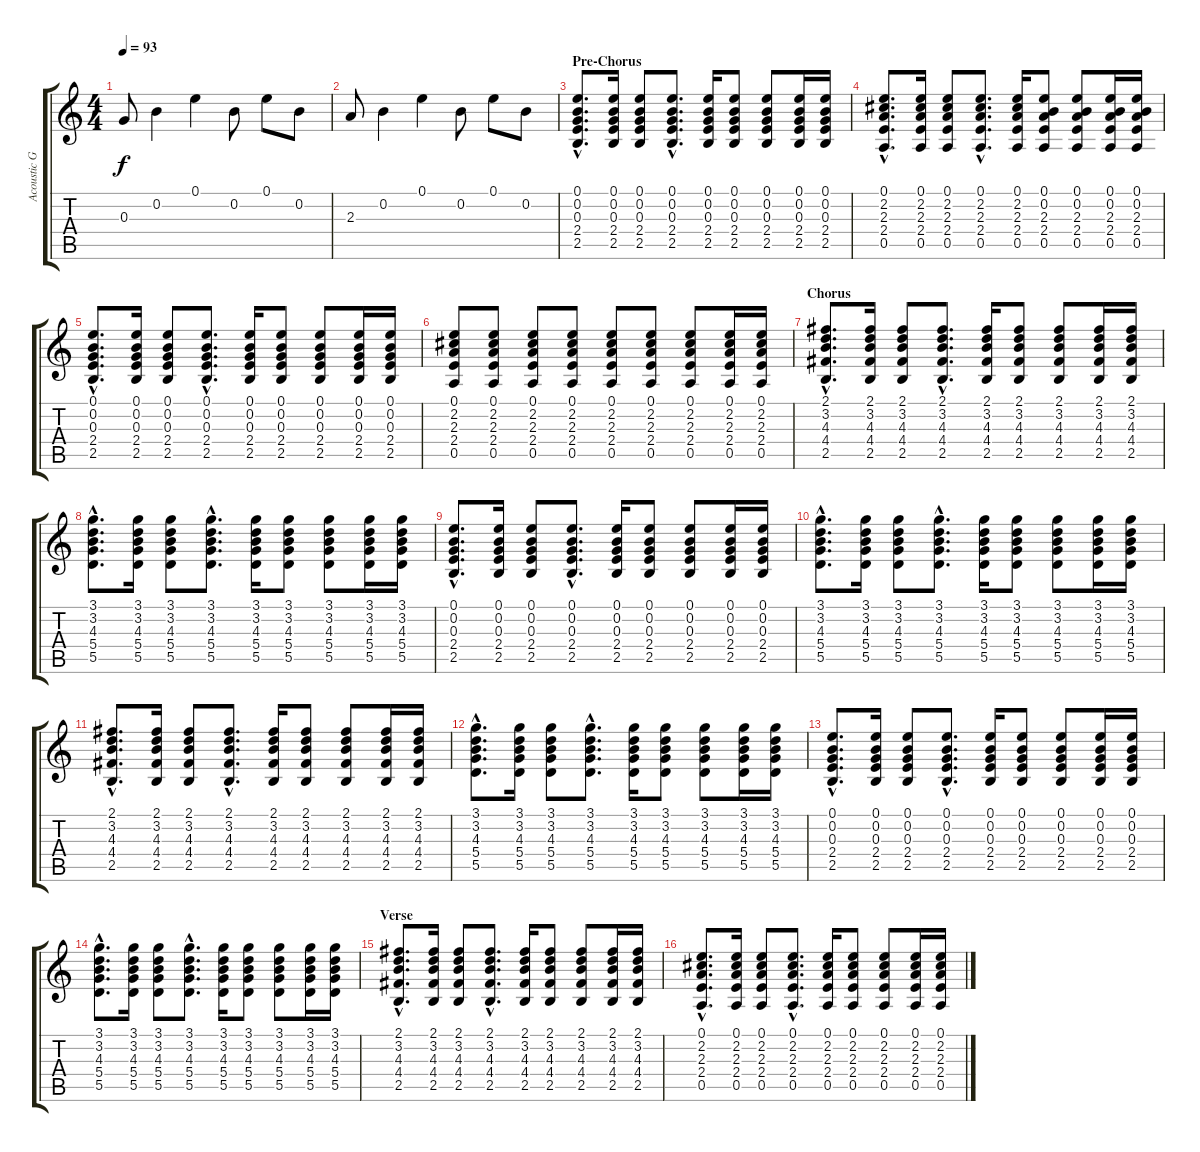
\track ("Acoustic Guitar (Fran)" "Acoustic G") {instrument acousticguitarsteel}
\staff {score tabs}
\tuning (E4 B3 G3 D3 A2 E2) {hide}
\ts (4 4)
\tempo 93
\clef g2
\ks c
0.3.8{dy f} 0.2.4 0.1.4 0.2.8 0.1.8 0.2.8 |
2.3.8 0.2.4 0.1.4 0.2.8 0.1.8 0.2.8 |
\section ("" "Pre-Chorus")
(0.1{hac} 0.2{hac} 0.3{hac} 2.4{hac} 2.5{hac}).8{d} (0.1 0.2 0.3 2.4 2.5).16 (0.1 0.2 0.3 2.4 2.5).8 (0.1{hac} 0.2{hac} 0.3{hac} 2.4{hac} 2.5{hac}).8{d} (0.1 0.2 0.3 2.4 2.5).16 (0.1 0.2 0.3 2.4 2.5).8 (0.1 0.2 0.3 2.4 2.5).8 (0.1 0.2 0.3 2.4 2.5).16 (0.1 0.2 0.3 2.4 2.5).16 |
(0.1{hac} 2.2{hac} 2.3{hac} 2.4{hac} 0.5{hac}).8{d} (0.1 2.2 2.3 2.4 0.5).16 (0.1 2.2 2.3 2.4 0.5).8 (0.1{hac} 2.2{hac} 2.3{hac} 2.4{hac} 0.5{hac}).8{d} (0.1 2.2 2.3 2.4 0.5).16 (0.1 0.2 2.3 2.4 0.5).8 (0.1 0.2 2.3 2.4 0.5).8 (0.1 0.2 2.3 2.4 0.5).16 (0.1 0.2 2.3 2.4 0.5).16 |
(0.1{hac} 0.2{hac} 0.3{hac} 2.4{hac} 2.5{hac}).8{d} (0.1 0.2 0.3 2.4 2.5).16 (0.1 0.2 0.3 2.4 2.5).8 (0.1{hac} 0.2{hac} 0.3{hac} 2.4{hac} 2.5{hac}).8{d} (0.1 0.2 0.3 2.4 2.5).16 (0.1 0.2 0.3 2.4 2.5).8 (0.1 0.2 0.3 2.4 2.5).8 (0.1 0.2 0.3 2.4 2.5).16 (0.1 0.2 0.3 2.4 2.5).16 |
(0.1 2.2 2.3 2.4 0.5).8 (0.1 2.2 2.3 2.4 0.5).8 (0.1 2.2 2.3 2.4 0.5).8 (0.1 2.2 2.3 2.4 0.5).8 (0.1 2.2 2.3 2.4 0.5).8 (0.1 2.2 2.3 2.4 0.5).8 (0.1 2.2 2.3 2.4 0.5).8 (0.1 2.2 2.3 2.4 0.5).16 (0.1 2.2 2.3 2.4 0.5).16 |
\section ("" "Chorus")
(2.1{hac} 3.2{hac} 4.3{hac} 4.4{hac} 2.5{hac}).8{d} (2.1 3.2 4.3 4.4 2.5).16 (2.1 3.2 4.3 4.4 2.5).8 (2.1{hac} 3.2{hac} 4.3{hac} 4.4{hac} 2.5{hac}).8{d} (2.1 3.2 4.3 4.4 2.5).16 (2.1 3.2 4.3 4.4 2.5).8 (2.1 3.2 4.3 4.4 2.5).8 (2.1 3.2 4.3 4.4 2.5).16 (2.1 3.2 4.3 4.4 2.5).16 |
(3.1{hac} 3.2{hac} 4.3{hac} 5.4{hac} 5.5{hac}).8{d} (3.1 3.2 4.3 5.4 5.5).16 (3.1 3.2 4.3 5.4 5.5).8 (3.1{hac} 3.2{hac} 4.3{hac} 5.4{hac} 5.5{hac}).8{d} (3.1 3.2 4.3 5.4 5.5).16 (3.1 3.2 4.3 5.4 5.5).8 (3.1 3.2 4.3 5.4 5.5).8 (3.1 3.2 4.3 5.4 5.5).16 (3.1 3.2 4.3 5.4 5.5).16 |
(0.1{hac} 0.2{hac} 0.3{hac} 2.4{hac} 2.5{hac}).8{d} (0.1 0.2 0.3 2.4 2.5).16 (0.1 0.2 0.3 2.4 2.5).8 (0.1{hac} 0.2{hac} 0.3{hac} 2.4{hac} 2.5{hac}).8{d} (0.1 0.2 0.3 2.4 2.5).16 (0.1 0.2 0.3 2.4 2.5).8 (0.1 0.2 0.3 2.4 2.5).8 (0.1 0.2 0.3 2.4 2.5).16 (0.1 0.2 0.3 2.4 2.5).16 |
(3.1{hac} 3.2{hac} 4.3{hac} 5.4{hac} 5.5{hac}).8{d} (3.1 3.2 4.3 5.4 5.5).16 (3.1 3.2 4.3 5.4 5.5).8 (3.1{hac} 3.2{hac} 4.3{hac} 5.4{hac} 5.5{hac}).8{d} (3.1 3.2 4.3 5.4 5.5).16 (3.1 3.2 4.3 5.4 5.5).8 (3.1 3.2 4.3 5.4 5.5).8 (3.1 3.2 4.3 5.4 5.5).16 (3.1 3.2 4.3 5.4 5.5).16 |
(2.1{hac} 3.2{hac} 4.3{hac} 4.4{hac} 2.5{hac}).8{d} (2.1 3.2 4.3 4.4 2.5).16 (2.1 3.2 4.3 4.4 2.5).8 (2.1{hac} 3.2{hac} 4.3{hac} 4.4{hac} 2.5{hac}).8{d} (2.1 3.2 4.3 4.4 2.5).16 (2.1 3.2 4.3 4.4 2.5).8 (2.1 3.2 4.3 4.4 2.5).8 (2.1 3.2 4.3 4.4 2.5).16 (2.1 3.2 4.3 4.4 2.5).16 |
(3.1{hac} 3.2{hac} 4.3{hac} 5.4{hac} 5.5{hac}).8{d} (3.1 3.2 4.3 5.4 5.5).16 (3.1 3.2 4.3 5.4 5.5).8 (3.1{hac} 3.2{hac} 4.3{hac} 5.4{hac} 5.5{hac}).8{d} (3.1 3.2 4.3 5.4 5.5).16 (3.1 3.2 4.3 5.4 5.5).8 (3.1 3.2 4.3 5.4 5.5).8 (3.1 3.2 4.3 5.4 5.5).16 (3.1 3.2 4.3 5.4 5.5).16 |
(0.1{hac} 0.2{hac} 0.3{hac} 2.4{hac} 2.5{hac}).8{d} (0.1 0.2 0.3 2.4 2.5).16 (0.1 0.2 0.3 2.4 2.5).8 (0.1{hac} 0.2{hac} 0.3{hac} 2.4{hac} 2.5{hac}).8{d} (0.1 0.2 0.3 2.4 2.5).16 (0.1 0.2 0.3 2.4 2.5).8 (0.1 0.2 0.3 2.4 2.5).8 (0.1 0.2 0.3 2.4 2.5).16 (0.1 0.2 0.3 2.4 2.5).16 |
(3.1{hac} 3.2{hac} 4.3{hac} 5.4{hac} 5.5{hac}).8{d} (3.1 3.2 4.3 5.4 5.5).16 (3.1 3.2 4.3 5.4 5.5).8 (3.1{hac} 3.2{hac} 4.3{hac} 5.4{hac} 5.5{hac}).8{d} (3.1 3.2 4.3 5.4 5.5).16 (3.1 3.2 4.3 5.4 5.5).8 (3.1 3.2 4.3 5.4 5.5).8 (3.1 3.2 4.3 5.4 5.5).16 (3.1 3.2 4.3 5.4 5.5).16 |
\section ("" "Verse")
(2.1{hac} 3.2{hac} 4.3{hac} 4.4{hac} 2.5{hac}).8{d} (2.1 3.2 4.3 4.4 2.5).16 (2.1 3.2 4.3 4.4 2.5).8 (2.1{hac} 3.2{hac} 4.3{hac} 4.4{hac} 2.5{hac}).8{d} (2.1 3.2 4.3 4.4 2.5).16 (2.1 3.2 4.3 4.4 2.5).8 (2.1 3.2 4.3 4.4 2.5).8 (2.1 3.2 4.3 4.4 2.5).16 (2.1 3.2 4.3 4.4 2.5).16 |
(0.1{hac} 2.2{hac} 2.3{hac} 2.4{hac} 0.5{hac}).8{d} (0.1 2.2 2.3 2.4 0.5).16 (0.1 2.2 2.3 2.4 0.5).8 (0.1{hac} 2.2{hac} 2.3{hac} 2.4{hac} 0.5{hac}).8{d} (0.1 2.2 2.3 2.4 0.5).16 (0.1 2.2 2.3 2.4 0.5).8 (0.1 2.2 2.3 2.4 0.5).8 (0.1 2.2 2.3 2.4 0.5).16 (0.1 2.2 2.3 2.4 0.5).16
